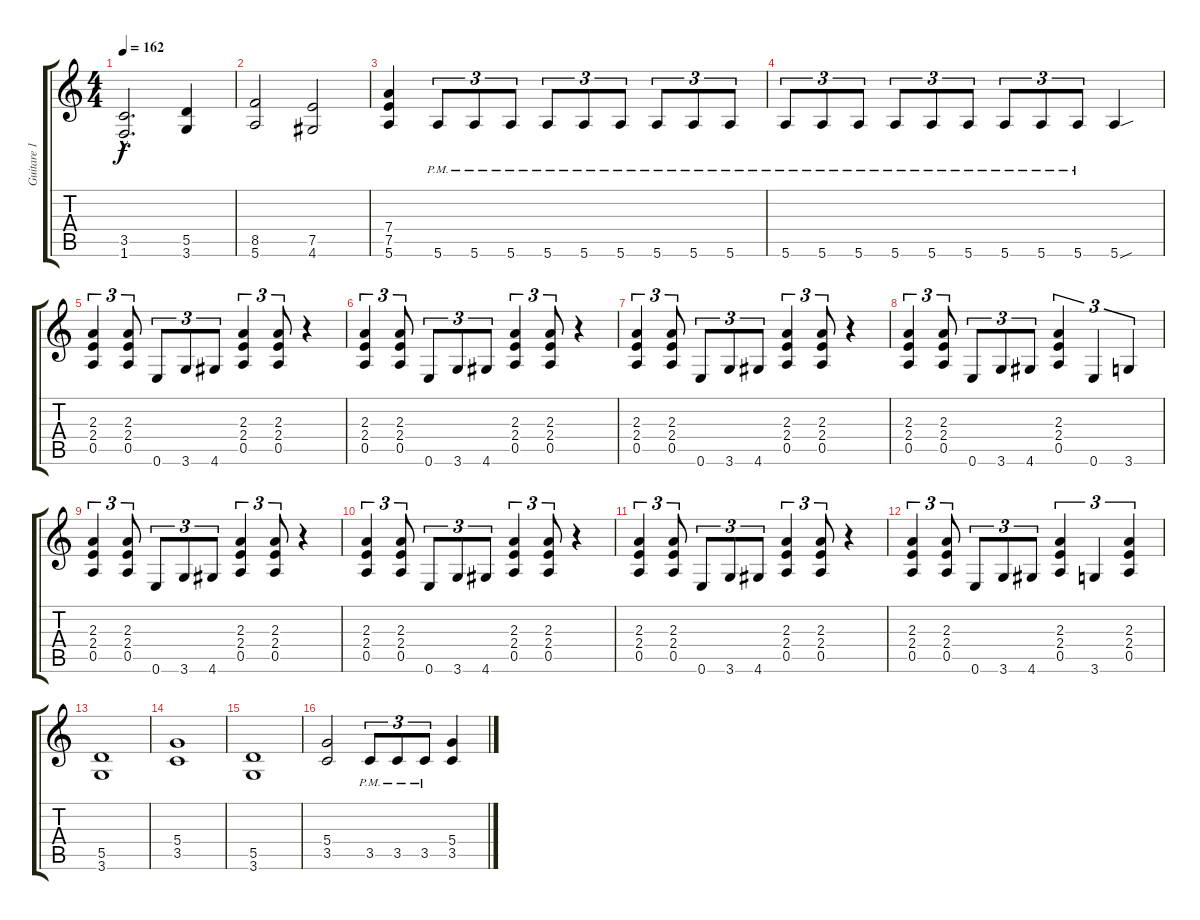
\track ("Guitare 1" "Guitare 1") {instrument distortionguitar}
\staff {score tabs}
\tuning (E4 B3 G3 D3 A2 E2) {hide}
\ts (4 4)
\tempo 162
\clef g2
\ks c
(3.5{hac} 1.6{hac}).2{d dy f} (5.5 3.6).4 |
(8.5 5.6).2 (7.5 4.6).2 |
(7.4 7.5 5.6).4 5.6{pm}.8{tu (3 2)} 5.6{pm}.8{tu (3 2)} 5.6{pm}.8{tu (3 2)} 5.6{pm}.8{tu (3 2)} 5.6{pm}.8{tu (3 2)} 5.6{pm}.8{tu (3 2)} 5.6{pm}.8{tu (3 2)} 5.6{pm}.8{tu (3 2)} 5.6{pm}.8{tu (3 2)} |
5.6{pm}.8{tu (3 2)} 5.6{pm}.8{tu (3 2)} 5.6{pm}.8{tu (3 2)} 5.6{pm}.8{tu (3 2)} 5.6{pm}.8{tu (3 2)} 5.6{pm}.8{tu (3 2)} 5.6{pm}.8{tu (3 2)} 5.6{pm}.8{tu (3 2)} 5.6{pm}.8{tu (3 2)} 5.6{sou}.4 |
(2.3 2.4 0.5).4{tu (3 2)} (2.3 2.4 0.5).8{tu (3 2)} 0.6.8{tu (3 2)} 3.6.8{tu (3 2)} 4.6.8{tu (3 2)} (2.3 2.4 0.5).4{tu (3 2)} (2.3 2.4 0.5).8{tu (3 2)} r.4 |
(2.3 2.4 0.5).4{tu (3 2)} (2.3 2.4 0.5).8{tu (3 2)} 0.6.8{tu (3 2)} 3.6.8{tu (3 2)} 4.6.8{tu (3 2)} (2.3 2.4 0.5).4{tu (3 2)} (2.3 2.4 0.5).8{tu (3 2)} r.4 |
(2.3 2.4 0.5).4{tu (3 2)} (2.3 2.4 0.5).8{tu (3 2)} 0.6.8{tu (3 2)} 3.6.8{tu (3 2)} 4.6.8{tu (3 2)} (2.3 2.4 0.5).4{tu (3 2)} (2.3 2.4 0.5).8{tu (3 2)} r.4 |
(2.3 2.4 0.5).4{tu (3 2)} (2.3 2.4 0.5).8{tu (3 2)} 0.6.8{tu (3 2)} 3.6.8{tu (3 2)} 4.6.8{tu (3 2)} (2.3 2.4 0.5).4{tu (3 2)} 0.6.4{tu (3 2)} 3.6.4{tu (3 2)} |
(2.3 2.4 0.5).4{tu (3 2)} (2.3 2.4 0.5).8{tu (3 2)} 0.6.8{tu (3 2)} 3.6.8{tu (3 2)} 4.6.8{tu (3 2)} (2.3 2.4 0.5).4{tu (3 2)} (2.3 2.4 0.5).8{tu (3 2)} r.4 |
(2.3 2.4 0.5).4{tu (3 2)} (2.3 2.4 0.5).8{tu (3 2)} 0.6.8{tu (3 2)} 3.6.8{tu (3 2)} 4.6.8{tu (3 2)} (2.3 2.4 0.5).4{tu (3 2)} (2.3 2.4 0.5).8{tu (3 2)} r.4 |
(2.3 2.4 0.5).4{tu (3 2)} (2.3 2.4 0.5).8{tu (3 2)} 0.6.8{tu (3 2)} 3.6.8{tu (3 2)} 4.6.8{tu (3 2)} (2.3 2.4 0.5).4{tu (3 2)} (2.3 2.4 0.5).8{tu (3 2)} r.4 |
(2.3 2.4 0.5).4{tu (3 2)} (2.3 2.4 0.5).8{tu (3 2)} 0.6.8{tu (3 2)} 3.6.8{tu (3 2)} 4.6.8{tu (3 2)} (2.3 2.4 0.5).4{tu (3 2)} 3.6.4{tu (3 2)} (2.3 2.4 0.5).4{tu (3 2)} |
(5.5 3.6).1 |
(5.4 3.5).1 |
(5.5 3.6).1 |
(5.4 3.5).2 3.5{pm}.8{tu (3 2)} 3.5{pm}.8{tu (3 2)} 3.5{pm}.8{tu (3 2)} (5.4 3.5).4
